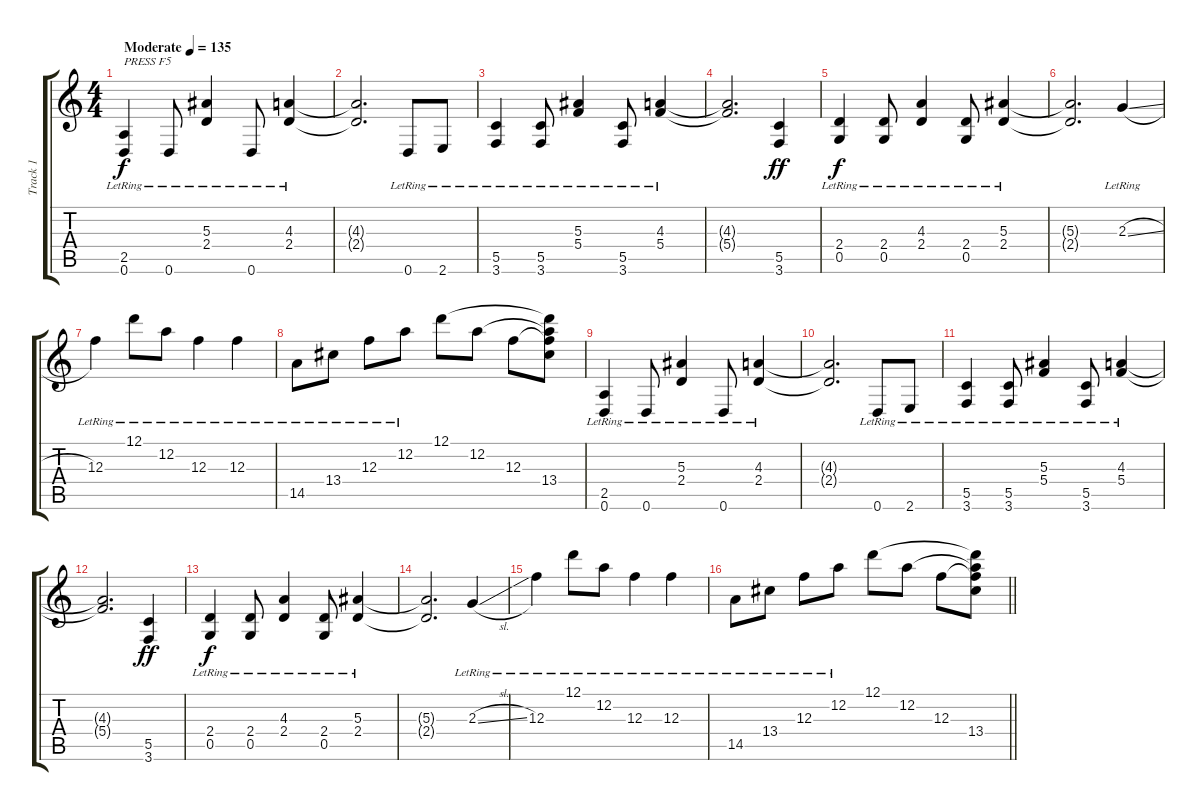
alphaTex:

\track ("Track 1" "Track 1") {instrument electricguitarjazz}
\staff {score tabs}
\tuning (D4 A3 F3 C3 G2 D2) {hide}
\ts (4 4)
\tempo (135 "Moderate")
\clef g2
\ks c
(2.5{lr} 0.6{lr}).4{txt "PRESS F5" dy f instrument electricguitarjazz} 0.6{lr}.8 (5.3{lr} 2.4{lr}).4 0.6{lr}.8 (4.3{lr} 2.4{lr}).4 |
(4.3{t} 2.4{t}).2{d} 0.6{lr}.8 2.6{lr}.8 |
(5.5{lr} 3.6{lr}).4 (5.5{lr} 3.6{lr}).8 (5.3{lr} 5.4{lr}).4 (5.5{lr} 3.6{lr}).8 (4.3{lr} 5.4{lr}).4 |
(4.3{t} 5.4{t}).2{d} (5.5 3.6).4{dy ff} |
(2.4{lr} 0.5{lr}).4{dy f} (2.4{lr} 0.5{lr}).8 (4.3{lr} 2.4{lr}).4 (2.4{lr} 0.5{lr}).8 (5.3{lr} 2.4{lr}).4 |
(5.3{t} 2.4{t}).2{d} 2.3{sl lr}.4 |
12.3{lr}.4 12.1{lr}.8 12.2{lr}.8 12.3{lr}.4 12.3{lr}.4 |
14.5{lr}.8 13.4{lr}.8 12.3{lr}.8 12.2{lr}.8 12.1.8 12.2.8 12.3.8 (12.1{t} 12.2{t} 12.3{t} 13.4).8 |
(2.5{lr} 0.6{lr}).4 0.6{lr}.8 (5.3{lr} 2.4{lr}).4 0.6{lr}.8 (4.3{lr} 2.4{lr}).4 |
(4.3{t} 2.4{t}).2{d} 0.6{lr}.8 2.6{lr}.8 |
(5.5{lr} 3.6{lr}).4 (5.5{lr} 3.6{lr}).8 (5.3{lr} 5.4{lr}).4 (5.5{lr} 3.6{lr}).8 (4.3{lr} 5.4{lr}).4 |
(4.3{t} 5.4{t}).2{d} (5.5 3.6).4{dy ff} |
(2.4{lr} 0.5{lr}).4{dy f} (2.4{lr} 0.5{lr}).8 (4.3{lr} 2.4{lr}).4 (2.4{lr} 0.5{lr}).8 (5.3{lr} 2.4{lr}).4 |
(5.3{t} 2.4{t}).2{d} 2.3{sl lr}.4 |
12.3{lr}.4 12.1{lr}.8 12.2{lr}.8 12.3{lr}.4 12.3{lr}.4 |
\barLineRight lightlight
14.5{lr}.8 13.4{lr}.8 12.3{lr}.8 12.2{lr}.8 12.1.8 12.2.8 12.3.8 (12.1{t} 12.2{t} 12.3{t} 13.4).8
